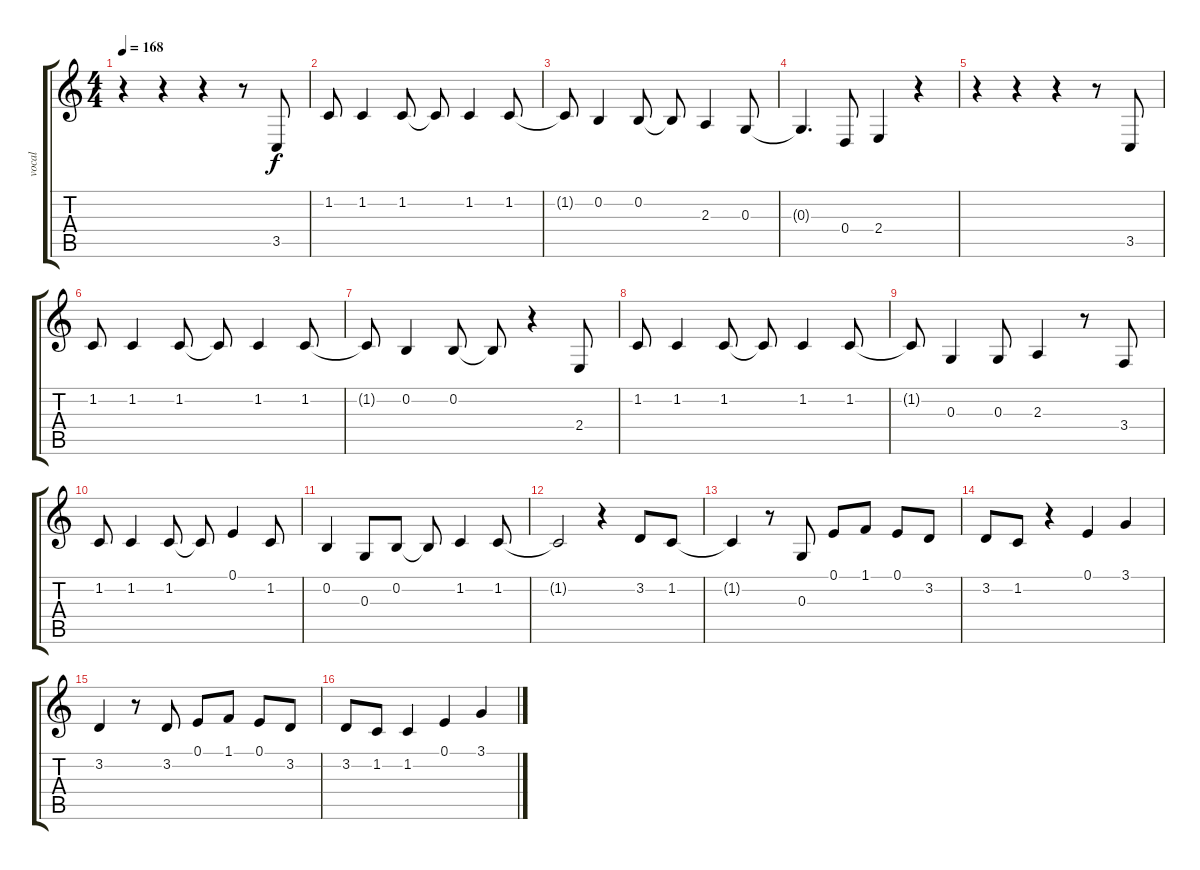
\track ("vocal" "vocal") {instrument acousticgrandpiano}
\staff {score tabs}
\tuning (E4 B3 G3 D3 A2 E2) {hide}
\ts (4 4)
\tempo 168
\clef g2
\ks c
r.4{dy f} r.4 r.4 r.8 3.5.8 |
1.2.8 1.2.4 1.2.8 1.2{t}.8 1.2.4 1.2.8 |
1.2{t}.8 0.2.4 0.2.8 0.2{t}.8 2.3.4 0.3.8 |
0.3{t}.4{d} 0.4.8 2.4.4 r.4 |
r.4 r.4 r.4 r.8 3.5.8 |
1.2.8 1.2.4 1.2.8 1.2{t}.8 1.2.4 1.2.8 |
1.2{t}.8 0.2.4 0.2.8 0.2{t}.8 r.4 2.4.8 |
1.2.8 1.2.4 1.2.8 1.2{t}.8 1.2.4 1.2.8 |
1.2{t}.8 0.3.4 0.3.8 2.3.4 r.8 3.4.8 |
1.2.8 1.2.4 1.2.8 1.2{t}.8 0.1.4 1.2.8 |
0.2.4 0.3.8 0.2.8 0.2{t}.8 1.2.4 1.2.8 |
1.2{t}.2 r.4 3.2.8 1.2.8 |
1.2{t}.4 r.8 0.3.8 0.1.8 1.1.8 0.1.8 3.2.8 |
3.2.8 1.2.8 r.4 0.1.4 3.1.4 |
3.2.4 r.8 3.2.8 0.1.8 1.1.8 0.1.8 3.2.8 |
3.2.8 1.2.8 1.2.4 0.1.4 3.1.4
